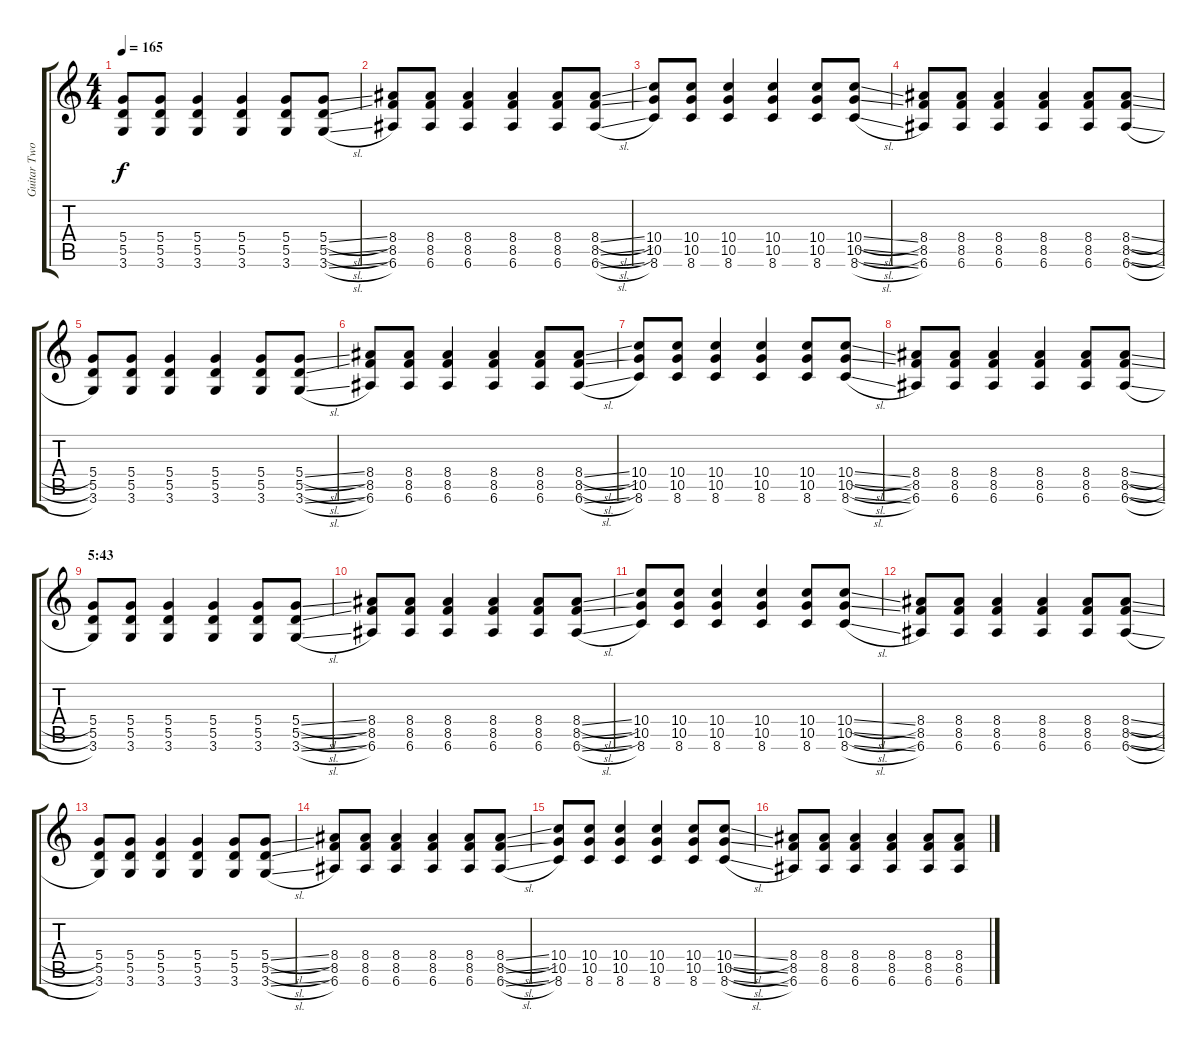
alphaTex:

\track ("Guitar Two" "Guitar Two") {instrument overdrivenguitar}
\staff {score tabs}
\tuning (E4 B3 G3 D3 A2 E2) {hide}
\ts (4 4)
\tempo 165
\clef g2
\ks c
(5.4 5.5 3.6).8{dy f} (5.4 5.5 3.6).8 (5.4 5.5 3.6).4 (5.4 5.5 3.6).4 (5.4 5.5 3.6).8 (5.4{sl} 5.5{sl} 3.6{sl}).8 |
(8.4 8.5 6.6).8 (8.4 8.5 6.6).8 (8.4 8.5 6.6).4 (8.4 8.5 6.6).4 (8.4 8.5 6.6).8 (8.4{sl} 8.5{sl} 6.6{sl}).8 |
(10.4 10.5 8.6).8 (10.4 10.5 8.6).8 (10.4 10.5 8.6).4 (10.4 10.5 8.6).4 (10.4 10.5 8.6).8 (10.4{sl} 10.5{sl} 8.6{sl}).8 |
(8.4 8.5 6.6).8 (8.4 8.5 6.6).8 (8.4 8.5 6.6).4 (8.4 8.5 6.6).4 (8.4 8.5 6.6).8 (8.4{sl} 8.5{sl} 6.6{sl}).8 |
(5.4 5.5 3.6).8 (5.4 5.5 3.6).8 (5.4 5.5 3.6).4 (5.4 5.5 3.6).4 (5.4 5.5 3.6).8 (5.4{sl} 5.5{sl} 3.6{sl}).8 |
(8.4 8.5 6.6).8 (8.4 8.5 6.6).8 (8.4 8.5 6.6).4 (8.4 8.5 6.6).4 (8.4 8.5 6.6).8 (8.4{sl} 8.5{sl} 6.6{sl}).8 |
(10.4 10.5 8.6).8 (10.4 10.5 8.6).8 (10.4 10.5 8.6).4 (10.4 10.5 8.6).4 (10.4 10.5 8.6).8 (10.4{sl} 10.5{sl} 8.6{sl}).8 |
(8.4 8.5 6.6).8 (8.4 8.5 6.6).8 (8.4 8.5 6.6).4 (8.4 8.5 6.6).4 (8.4 8.5 6.6).8 (8.4{sl} 8.5{sl} 6.6{sl}).8 |
\section ("" "5:43")
(5.4 5.5 3.6).8 (5.4 5.5 3.6).8 (5.4 5.5 3.6).4 (5.4 5.5 3.6).4 (5.4 5.5 3.6).8 (5.4{sl} 5.5{sl} 3.6{sl}).8 |
(8.4 8.5 6.6).8 (8.4 8.5 6.6).8 (8.4 8.5 6.6).4 (8.4 8.5 6.6).4 (8.4 8.5 6.6).8 (8.4{sl} 8.5{sl} 6.6{sl}).8 |
(10.4 10.5 8.6).8 (10.4 10.5 8.6).8 (10.4 10.5 8.6).4 (10.4 10.5 8.6).4 (10.4 10.5 8.6).8 (10.4{sl} 10.5{sl} 8.6{sl}).8 |
(8.4 8.5 6.6).8 (8.4 8.5 6.6).8 (8.4 8.5 6.6).4 (8.4 8.5 6.6).4 (8.4 8.5 6.6).8 (8.4{sl} 8.5{sl} 6.6{sl}).8 |
(5.4 5.5 3.6).8 (5.4 5.5 3.6).8 (5.4 5.5 3.6).4 (5.4 5.5 3.6).4 (5.4 5.5 3.6).8 (5.4{sl} 5.5{sl} 3.6{sl}).8 |
(8.4 8.5 6.6).8 (8.4 8.5 6.6).8 (8.4 8.5 6.6).4 (8.4 8.5 6.6).4 (8.4 8.5 6.6).8 (8.4{sl} 8.5{sl} 6.6{sl}).8 |
(10.4 10.5 8.6).8 (10.4 10.5 8.6).8 (10.4 10.5 8.6).4 (10.4 10.5 8.6).4 (10.4 10.5 8.6).8 (10.4{sl} 10.5{sl} 8.6{sl}).8 |
(8.4 8.5 6.6).8 (8.4 8.5 6.6).8 (8.4 8.5 6.6).4 (8.4 8.5 6.6).4 (8.4 8.5 6.6).8 (8.4{sl} 8.5{sl} 6.6{sl}).8
